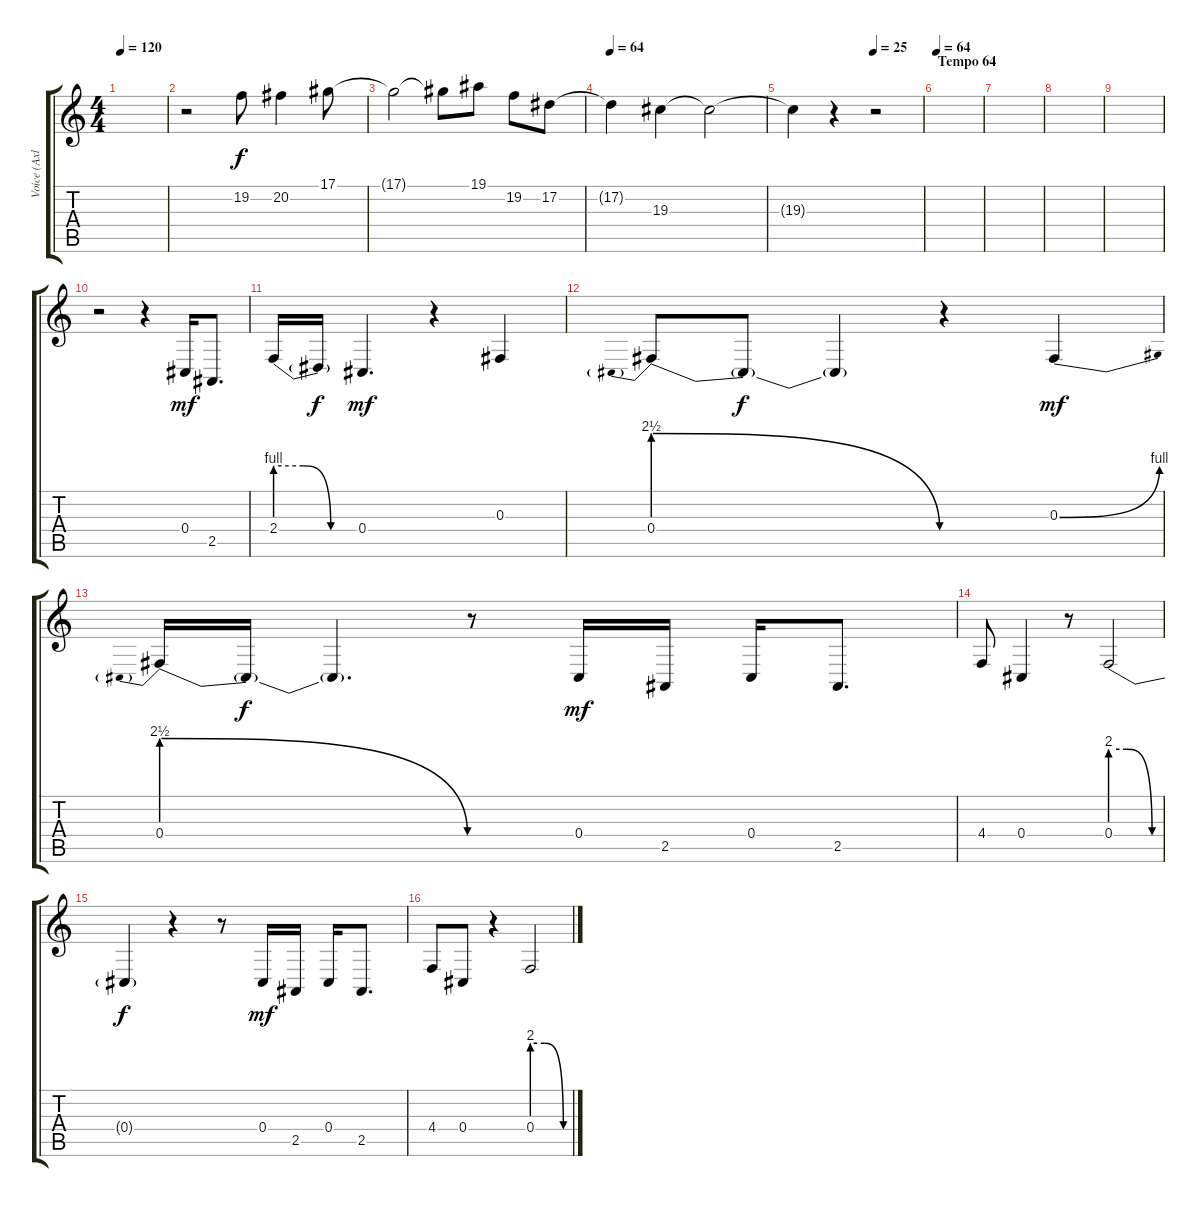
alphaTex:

\track ("Voice (Axl)" "Voice (Axl") {instrument whistle}
\staff {score tabs}
\tuning (Eb4 Bb3 Gb3 Db3 Ab2 Eb2) {hide}
\ts (4 4)
\tempo 120
\clef g2
\ks c
|
r.2{instrument whistle} 19.2.8 20.2.4 17.1.8 |
17.1{t}.2 17.1{t}.8 19.1.8 19.2.8 17.2.8 |
\tempo 64
17.2{t}.4 19.3.4 19.3{t}.2 |
\tempo (25 0.625)
19.3{t}.4 r.4 r.2 |
\section ("" "Tempo 64")
\tempo 64
|
|
|
|
r.2{instrument lead2sawtooth} r.4 0.4.16{dy mf} 2.5.8{d} |
2.4{be (custom 0 4 20 4 40 0 60 0)}.16 2.4{t}.16{dy f} 0.4.4{d dy mf} r.4 0.3.4 |
0.4{be (prebendrelease 0 10 60 0)}.8 0.4{t}.8{dy f} 0.4{t}.4 r.4 0.3{be (bend 0 0 60 4)}.4{dy mf} |
0.4{be (prebendrelease 0 10 60 0)}.16 0.4{t}.16{dy f} 0.4{t}.4{d} r.8 0.4.16{dy mf} 2.5.16 0.4.16 2.5.8{d} |
4.4.8 0.4.4 r.8 0.4{be (custom 0 8 20 8 51 0 60 0)}.2 |
0.4{t}.4{dy f} r.4 r.8 0.4.16{dy mf} 2.5.16 0.4.16 2.5.8{d} |
4.4.8 0.4.8 r.4 0.4{be (custom 0 8 20 8 51 0 60 0)}.2
